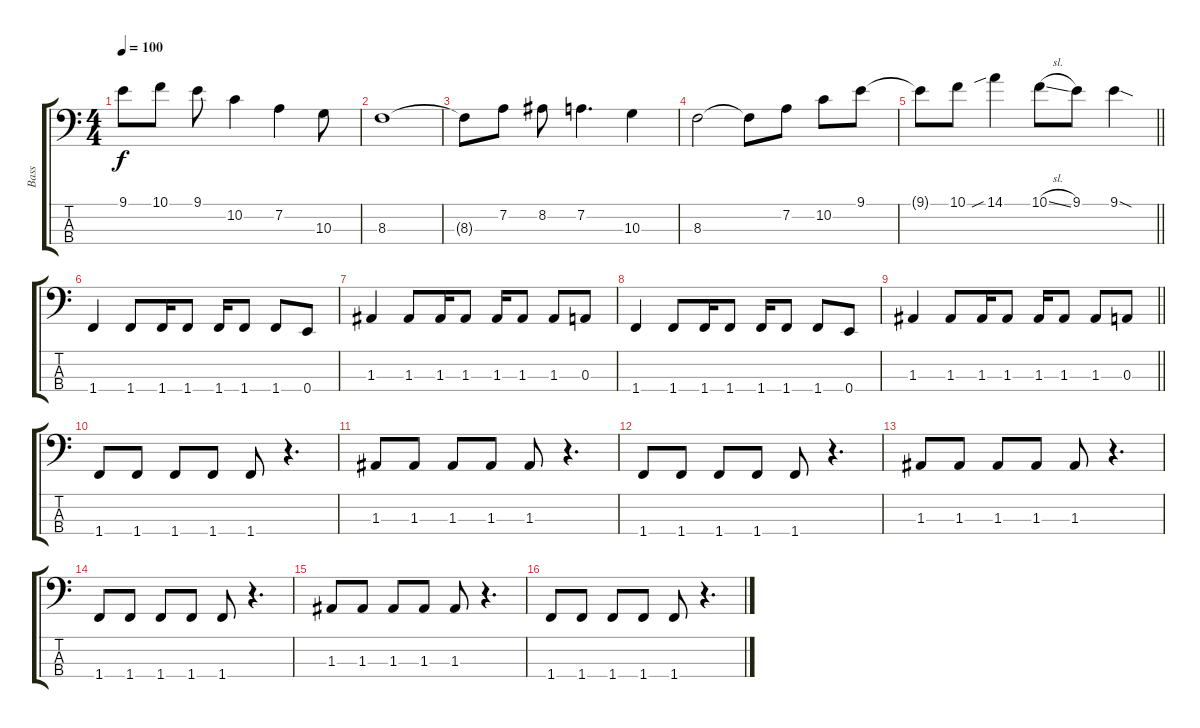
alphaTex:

\track ("Bass" "Bass") {instrument electricbassfinger}
\staff {score tabs}
\tuning (G2 D2 A1 E1) {hide}
\ts (4 4)
\tempo 100
\clef f4
\ks c
9.1{t}.8{dy f} 10.1.8 9.1.8 10.2.4 7.2.4 10.3.8 |
8.3.1 |
8.3{t}.8 7.2.8 8.2.8 7.2.4{d} 10.3.4 |
8.3.2 8.3{t}.8 7.2.8 10.2.8 9.1.8 |
\barLineRight lightlight
9.1{t}.8 10.1.8 14.1{sib}.4 10.1{sl}.8 9.1.8 9.1{sod}.4 |
1.4.4 1.4.8 1.4.16 1.4.8 1.4.16 1.4.8 1.4.8 0.4.8 |
1.3.4 1.3.8 1.3.16 1.3.8 1.3.16 1.3.8 1.3.8 0.3.8 |
1.4.4 1.4.8 1.4.16 1.4.8 1.4.16 1.4.8 1.4.8 0.4.8 |
\barLineRight lightlight
1.3.4 1.3.8 1.3.16 1.3.8 1.3.16 1.3.8 1.3.8 0.3.8 |
1.4.8 1.4.8 1.4.8 1.4.8 1.4.8 r.4{d} |
1.3.8 1.3.8 1.3.8 1.3.8 1.3.8 r.4{d} |
1.4.8 1.4.8 1.4.8 1.4.8 1.4.8 r.4{d} |
1.3.8 1.3.8 1.3.8 1.3.8 1.3.8 r.4{d} |
1.4.8 1.4.8 1.4.8 1.4.8 1.4.8 r.4{d} |
1.3.8 1.3.8 1.3.8 1.3.8 1.3.8 r.4{d} |
1.4.8 1.4.8 1.4.8 1.4.8 1.4.8 r.4{d}
